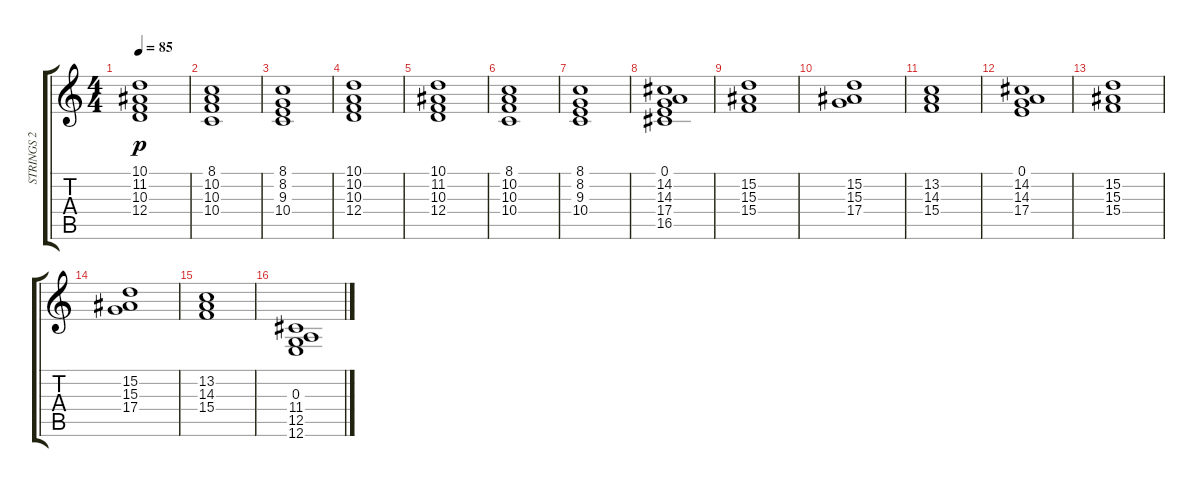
\track ("STRINGS 2" "STRINGS 2") {instrument stringensemble1}
\staff {score tabs}
\tuning (E4 B3 G3 D3 A2 E2) {hide}
\ts (4 4)
\tempo 85
\clef g2
\ks c
(10.1 11.2 10.3 12.4).1{dy p} |
(8.1 10.2 10.3 10.4).1 |
(8.1 8.2 9.3 10.4).1 |
(10.1 10.2 10.3 12.4).1 |
(10.1 11.2 10.3 12.4).1 |
(8.1 10.2 10.3 10.4).1 |
(8.1 8.2 9.3 10.4).1 |
(0.1 14.2 14.3 17.4 16.5).1 |
(15.2 15.3 15.4).1 |
(15.2 15.3 17.4).1 |
(13.2 14.3 15.4).1 |
(0.1 14.2 14.3 17.4).1 |
(15.2 15.3 15.4).1 |
(15.2 15.3 17.4).1 |
(13.2 14.3 15.4).1 |
(0.3 11.4 12.5 12.6).1
